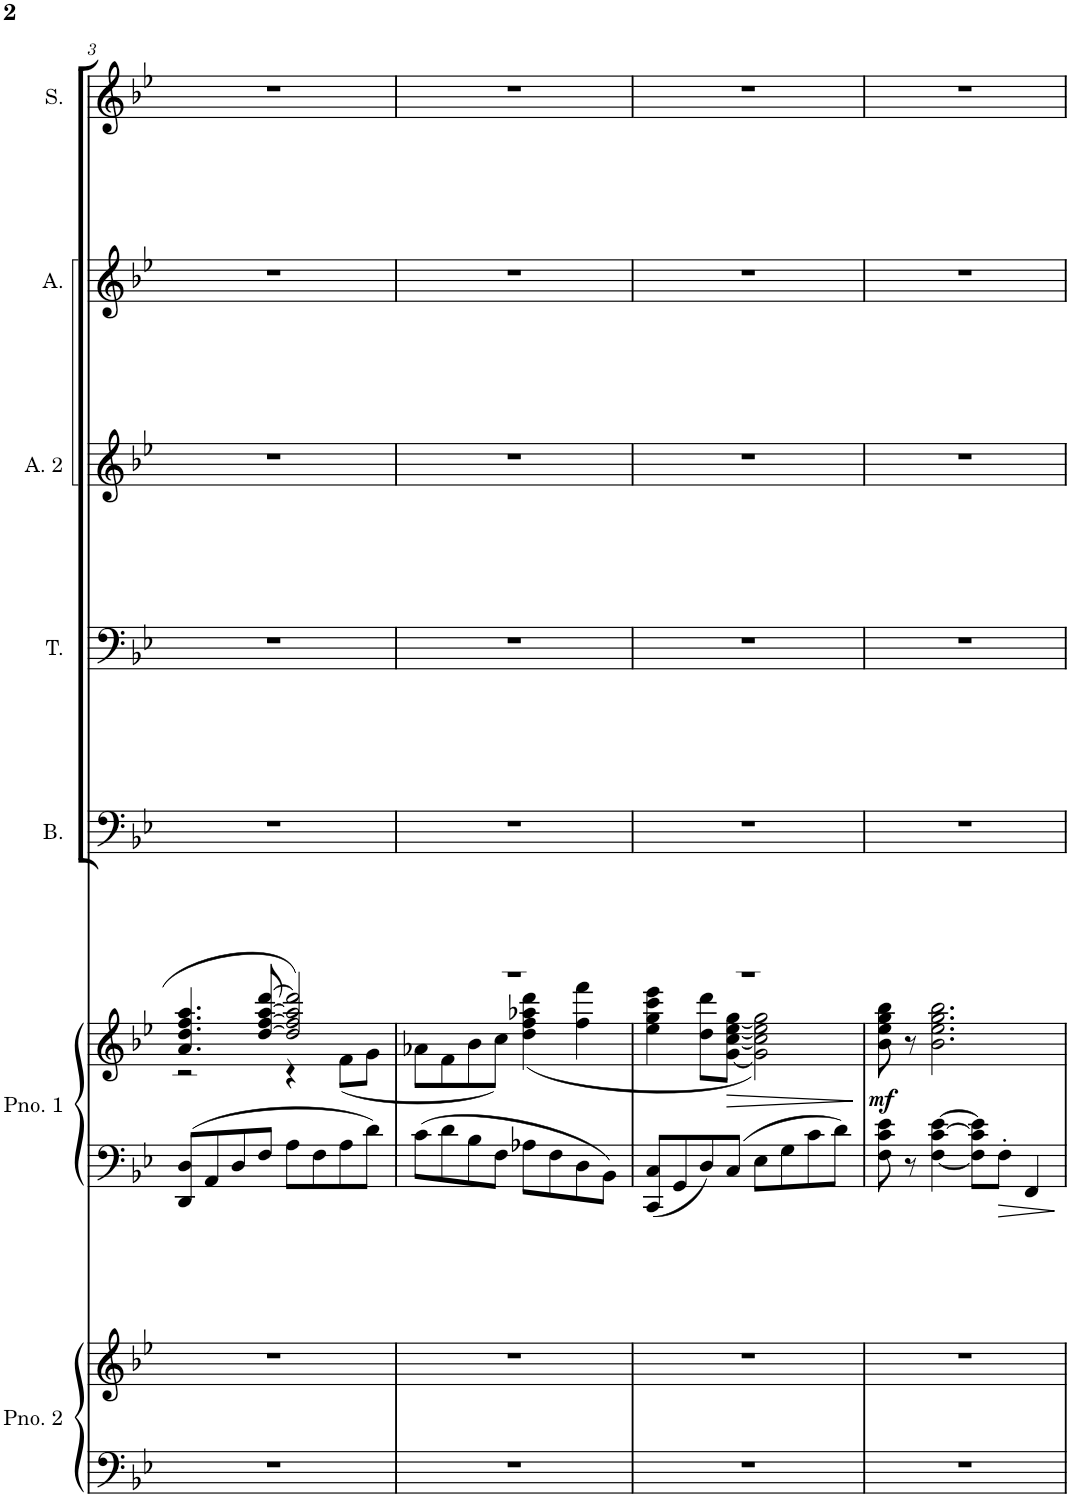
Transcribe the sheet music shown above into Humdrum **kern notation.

**kern	**kern	**kern	**kern	**dynam	**kern	**kern	**kern	**kern	**kern
*part7	*part7	*part6	*part6	*part6	*part5	*part4	*part3	*part2	*part1
*staff9	*staff8	*staff7	*staff6	*staff6/7	*staff5	*staff4	*staff3	*staff2	*staff1
*I"Piano 2	*	*I"Piano 1	*	*	*I"Bass	*I"Tenor	*I"Alto 2	*I"Alto	*I"Soprano
*I'Pno. 2	*	*I'Pno. 1	*	*	*I'B.	*I'T.	*I'A. 2	*I'A.	*I'S.
!!LO:PB:g=z
*clefF4	*clefG2	*clefF4	*clefG2	*	*clefF4	*clefF4	*clefG2	*clefG2	*clefG2
*k[b-e-]	*k[b-e-]	*k[b-e-]	*k[b-e-]	*	*k[b-e-]	*k[b-e-]	*k[b-e-]	*k[b-e-]	*k[b-e-]
*M4/4	*M4/4	*M4/4	*M4/4	*	*M4/4	*M4/4	*M4/4	*M4/4	*M4/4
=3	=3	=3	=3	=3	=3	=3	=3	=3	=3
*	*	*	*^	*	*	*	*	*	*
1r	1r	8DD/ 8D/L	4.a/ 4.dd/ 4.ff/ 4.aa/	2r	.	1r	1r	1r	1r	1r
.	.	8AA/	.	.	.	.	.	.	.	.
.	.	8D/	.	.	.	.	.	.	.	.
.	.	8F/J	[8dd/ [8ff/ [8aa/ [8ddd/	.	.	.	.	.	.	.
.	.	8A\L	2dd/] 2ff/] 2aa/] 2ddd/]	4r	.	.	.	.	.	.
.	.	8F\	.	.	.	.	.	.	.	.
.	.	8A\	.	(8f\L	.	.	.	.	.	.
.	.	8d\J	.	8g\J	.	.	.	.	.	.
=4	=4	=4	=4	=4	=4	=4	=4	=4	=4	=4
1r	1r	8c\L	1r	8a-X\L	.	1r	1r	1r	1r	1r
.	.	8d\	.	8f\	.	.	.	.	.	.
.	.	8B-\	.	8b-\	.	.	.	.	.	.
.	.	8F\J	.	8cc\J)	.	.	.	.	.	.
.	.	8A-X\L	.	(4dd\ 4ff\ 4aa-X\ 4ddd\	.	.	.	.	.	.
.	.	8F\	.	.	.	.	.	.	.	.
.	.	8D\	.	4ff\ 4fff\	.	.	.	.	.	.
.	.	8BB-\J	.	.	.	.	.	.	.	.
=5	=5	=5	=5	=5	=5	=5	=5	=5	=5	=5
1r	1r	8CC/ 8C/L	1r	4ee-\ 4gg\ 4ccc\ 4eee-\	.	1r	1r	1r	1r	1r
.	.	8GG/	.	.	.	.	.	.	.	.
.	.	8D/	.	8dd\ 8ddd\L	.	.	.	.	.	.
!	!	!	!	!	!LO:HP:b	!	!	!	!	!
.	.	8C/J	.	[8g\ [8cc\ [8ee-\ [8gg\J	>	.	.	.	.	.
.	.	8E-\L	.	2g\] 2cc\] 2ee-\] 2gg\])	.	.	.	.	.	.
.	.	8G\	.	.	.	.	.	.	.	.
.	.	8c\	.	.	.	.	.	.	.	.
.	.	8d\J	.	.	.	.	.	.	.	.
*	*	*	*v	*v	*	*	*	*	*	*
=6	=6	=6	=6	=6	=6	=6	=6	=6	=6
!	!	!	!	!LO:DY:b	!	!	!	!	!
1r	1r	8F\ 8c\ 8e-\	8b-\ 8ee-\ 8gg\ 8bb-\	mf	1r	1r	1r	1r	1r
.	.	8r	8r	.	.	.	.	.	.
.	.	[4F\ [4c\ [4e-\	2.b-\ 2.ee-\ 2.gg\ 2.bb-\	.	.	.	.	.	.
.	.	8F\] 8c\] 8e-\]L	.	.	.	.	.	.	.
.	.	8F'\J	.	.	.	.	.	.	.
.	.	4FF/	.	.	.	.	.	.	.
.	.	.	.	]	.	.	.	.	.
=	=	=	=	=	=	=	=	=	=
*-	*-	*-	*-	*-	*-	*-	*-	*-	*-
